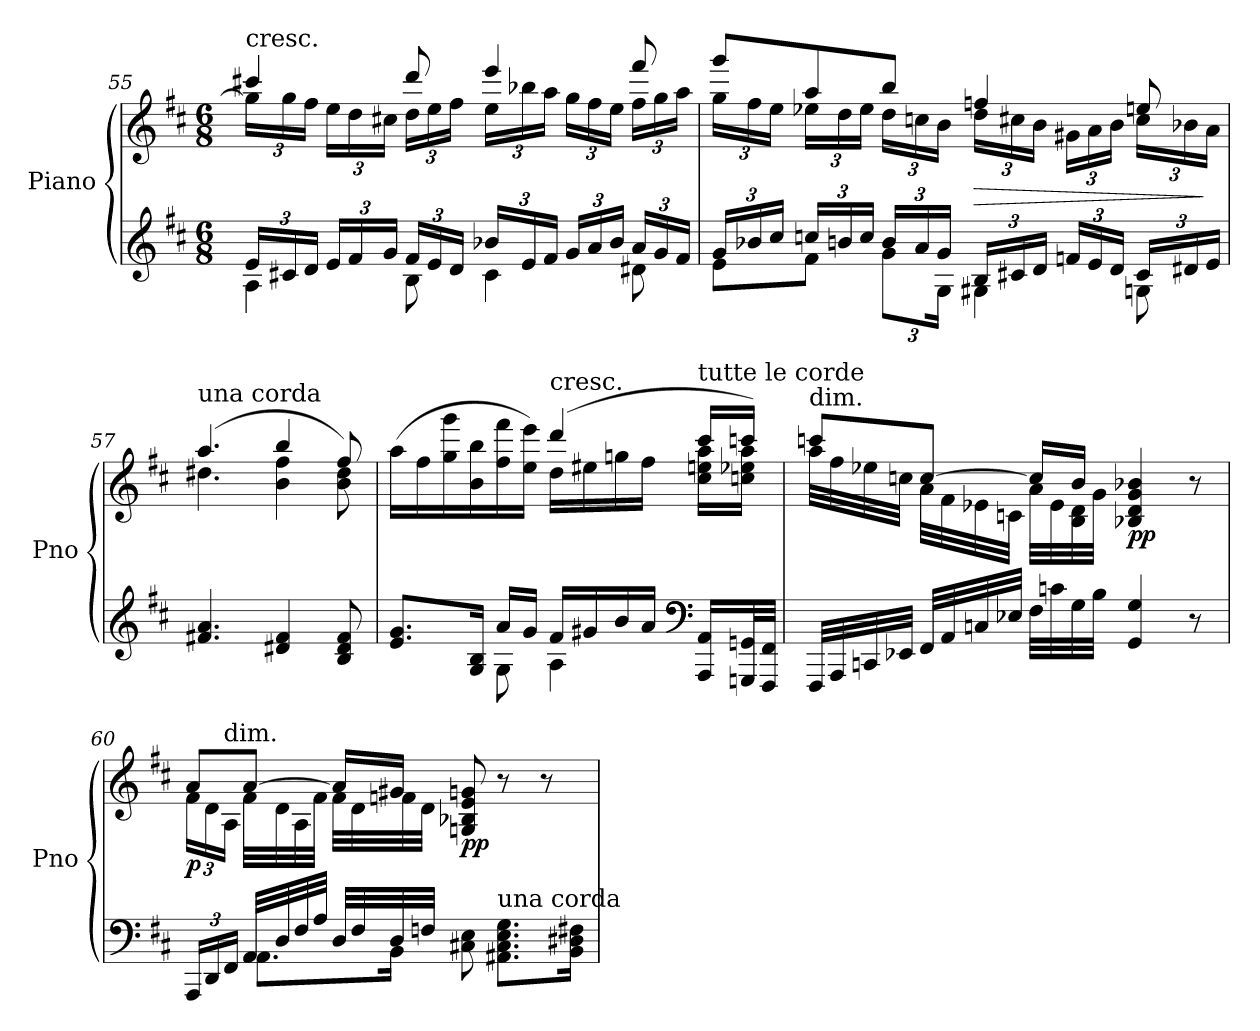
**kern	**kern	**dynam
*part1	*part1	*part1
*staff2	*staff1	*staff1/2
*I"Piano	*	*
*I'Pno	*	*
!!LO:PB:g=z
*clefG2	*clefG2	*
*k[f#c#]	*k[f#c#]	*
*D:	*D:	*
*M6/8	*M6/8	*
=55	=55	=55
*	*^	*
*Xbrackettup	*	*Xbrackettup	*
*^	*	*	*
!	!	!LO:TX:a:t=cresc.	!	!
24e/LL	4A\	4ccc#X/	24gg\LL]	.
24c#X/	.	.	24gg\	.
24d/JJ	.	.	24ff#\JJ	.
24e/LL	.	.	24ee\LL	.
24f#/	.	.	24dd\	.
24g/JJ	.	.	24cc#X\JJ	.
24f#/LL	8B\	8ddd/	24dd\LL	.
24e/	.	.	24ee\	.
24d/JJ	.	.	24ff#\JJ	.
24b-X/LL	4c#\	4eee/	24ee\LL	.
24e/	.	.	24bb-X\	.
24f#/JJ	.	.	24aa\JJ	.
24g/LL	.	.	24gg\LL	.
24a/	.	.	24ff#\	.
24b-/JJ	.	.	24ee\JJ	.
24a/LL	8d#X\	8fff#/	24ff#\LL	.
24g/	.	.	24gg\	.
24f#/JJ	.	.	24aa\JJ	.
!!LO:LB:g=z	!!
=56	=56	=56	=56	=56
24g/LL	8e\L	8ggg/L	24gg\LL	.
24b-X/	.	.	24ff#\	.
24cc#/JJ	.	.	24ee\JJ	.
24ccn/LL	8f#\J	8aa/	24ee-X\LL	.
24bn/	.	.	24dd\	.
24cc/JJ	.	.	24ee-\JJ	.
24b/LL	12g\L	8bb/J	24dd\LL	.
24a/	.	.	24ccn\	.
24g/JJ	24G\Jk	.	24b\JJ	.
!	!	!	!	!LO:HP:b
24B/LL	4G#X\	4ffn/	24dd\LL	>
24c#X/	.	.	24cc#X\	.
24d/JJ	.	.	24b\JJ	.
24fn/LL	.	.	24g#X\LL	.
24e/	.	.	24a\	.
24d/JJ	.	.	24b\JJ	.
24c#/LL	8Gn\	8een/	24cc#\LL	.
24d#X/	.	.	24b-X\	.
24e/JJ	.	.	24a\JJ	]
*v	*v	*	*	*
=57	=57	=57	=57
!	!LO:TX:a:t=una corda	!	!
4.f#X/ 4.a/	(>4.aa/	4.dd#X\	.
4d#X/ 4f#/	4bb/	4b\ 4ff#\	.
8B/ 8d#/ 8f#/	8ff#/)	8b\ 8dd#\	.
!!LO:LB:g=z	!!
=58	=58	=58	=58
*^	*	*	*
8.e/ 8.g/L	4ryy	(<16aa\LL	4.ryy	.
.	.	16ff#\	.	.
.	.	16gg\ 16ggg\	.	.
16G/ 16B/Jk	.	16b\ 16bb\	.	.
16a/LL	8G\	16ff#\ 16fff#\	.	.
16g/JJ	.	16ee\ 16eee\JJ)	.	.
!	!	!LO:TX:a:t=cresc.	!	!
16f#/LL	4A\	(>4ddd/	16dd\LL	.
16g#X/	.	.	16ee#X\	.
16b/	.	.	16ggn\	.
16a/JJ	.	.	16ff#\JJ	.
*clefF4	*	*	*	*
!	!	!LO:TX:a:t=tutte le corde	!	!
16AAA/ 16AA/LL	8ryy	16ccc#/LL	16cc#\ 16een\ 16aa\LL	.
32GGGn/ 32GGn/L	.	16cccn/JJ)	16ccn\ 16ee-X\ 16aa\JJ	.
32FFF#/ 32FF#/JJJ	.	.	.	.
*v	*v	*	*	*
=59	=59	=59	=59
!	!LO:TX:a:t=dim.	!	!
32FFF#/LLL	8cccn/L	32aa\LLL	.
32AAA/	.	32ff#\	.
32CCn/	.	32ee-X\	.
32EE-X/JJJ	.	32ccn\JJJ	.
32FF#/LLL	[8cc/J	32a\LLL	.
32AA/	.	32f#\	.
32Cn/	.	32e-X\	.
32E-X/JJJ	.	32cn\JJJ	.
32F#\LLL	16cc/LL]	32a\LLL	.
32cn\	.	32e-\	.
32G\	16b/JJ	32B\ 32d\	.
32B\JJJ	.	32g\JJJ	.
!	!	!	!LO:DY:b
4GG/ 4G/	4B-X/ 4d/ 4g/ 4b-X/	4.ryy	pp
8r	8r	.	.
!!LO:LB:g=z	!!
=60	=60	=60	=60
*^	*	*	*
!	!	!	!	!LO:DY:b
24AAA/LL	8ryy	8a/L	24f#\LL	p
24DD/	.	.	24d\	.
!	!	!	!LO:TX:a:t=dim.	!
24FF#/JJ	.	.	24A\JJ	.
32AA/LLL	8.AA\L	[8a/J	32f#\LLL	.
32D/	.	.	32d\	.
32F#/	.	.	32A\	.
32A/JJJ	.	.	32f#\JJJ	.
32D/LLL	.	16a/LL]	32f#\LLL	.
32F#/	.	.	32d\	.
32D/	16BB\Jk	16g#X/JJ	32fn\	.
32Fn/JJJ	.	.	32d\JJJ	.
!	!	!	!	!LO:DY:b
8C#X\ 8E\	4.ryy	8Gn/ 8B-X/ 8e/ 8gn/	4.ryy	pp
!LO:TX:a:t=una corda	!	!	!	!
8.AA#X\ 8.C#\ 8.E\ 8.G\L	.	8r	.	.
.	.	8r	.	.
16BB\ 16D#X\ 16F#X\Jk	.	.	.	.
*v	*v	*	*	*
*	*v	*v	*
=	=	=
*-	*-	*-
